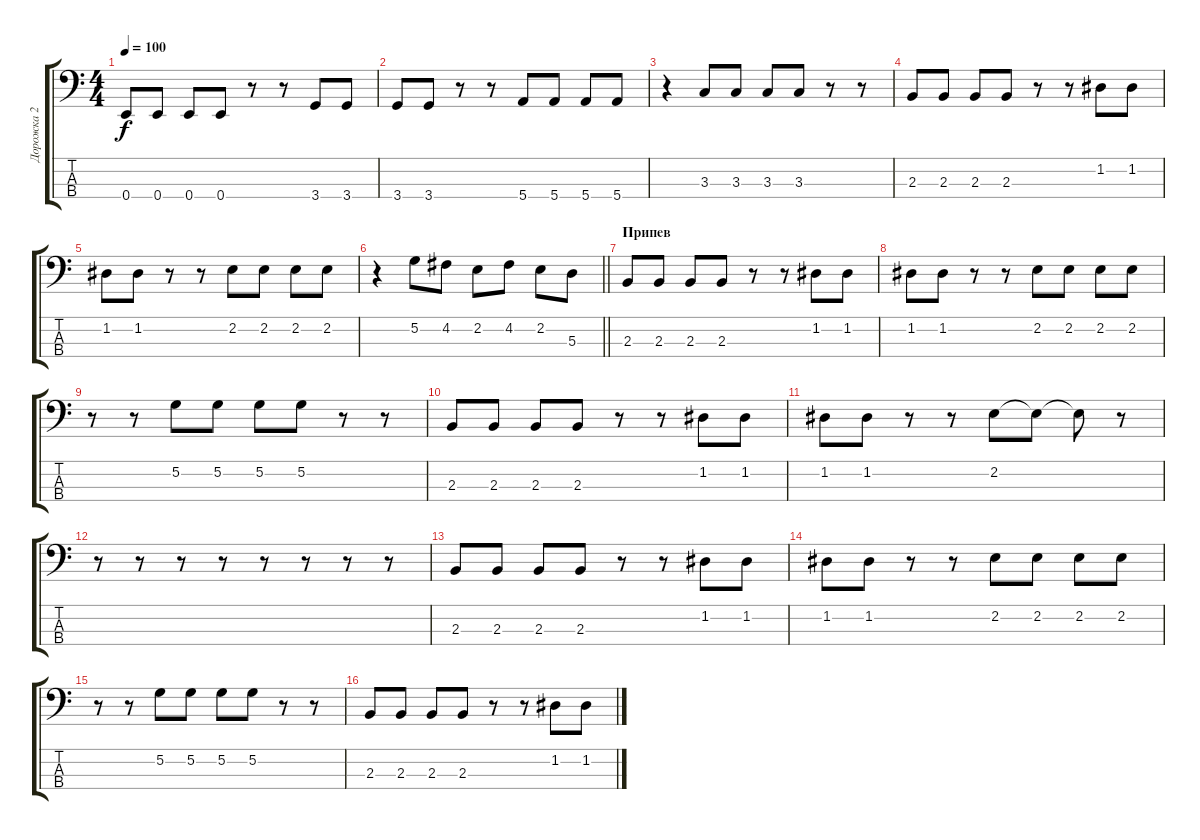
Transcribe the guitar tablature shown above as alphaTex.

\track ("Дорожка 2" "Дорожка 2") {instrument electricbassfinger}
\staff {score tabs}
\tuning (G2 D2 A1 E1) {hide}
\ts (4 4)
\tempo 100
\clef f4
\ks c
0.4.8{dy f} 0.4.8 0.4.8 0.4.8 r.8 r.8 3.4.8 3.4.8 |
3.4.8 3.4.8 r.8 r.8 5.4.8 5.4.8 5.4.8 5.4.8 |
r.4 3.3.8 3.3.8 3.3.8 3.3.8 r.8 r.8 |
2.3.8 2.3.8 2.3.8 2.3.8 r.8 r.8 1.2.8 1.2.8 |
1.2.8 1.2.8 r.8 r.8 2.2.8 2.2.8 2.2.8 2.2.8 |
\barLineRight lightlight
r.4 5.2.8 4.2.8 2.2.8 4.2.8 2.2.8 5.3.8 |
\section ("" "Припев")
2.3.8 2.3.8 2.3.8 2.3.8 r.8 r.8 1.2.8 1.2.8 |
1.2.8 1.2.8 r.8 r.8 2.2.8 2.2.8 2.2.8 2.2.8 |
r.8 r.8 5.2.8 5.2.8 5.2.8 5.2.8 r.8 r.8 |
2.3.8 2.3.8 2.3.8 2.3.8 r.8 r.8 1.2.8 1.2.8 |
1.2.8 1.2.8 r.8 r.8 2.2.8 2.2{t}.8 2.2{t}.8 r.8 |
r.8 r.8 r.8 r.8 r.8 r.8 r.8 r.8 |
2.3.8 2.3.8 2.3.8 2.3.8 r.8 r.8 1.2.8 1.2.8 |
1.2.8 1.2.8 r.8 r.8 2.2.8 2.2.8 2.2.8 2.2.8 |
r.8 r.8 5.2.8 5.2.8 5.2.8 5.2.8 r.8 r.8 |
2.3.8 2.3.8 2.3.8 2.3.8 r.8 r.8 1.2.8 1.2.8
